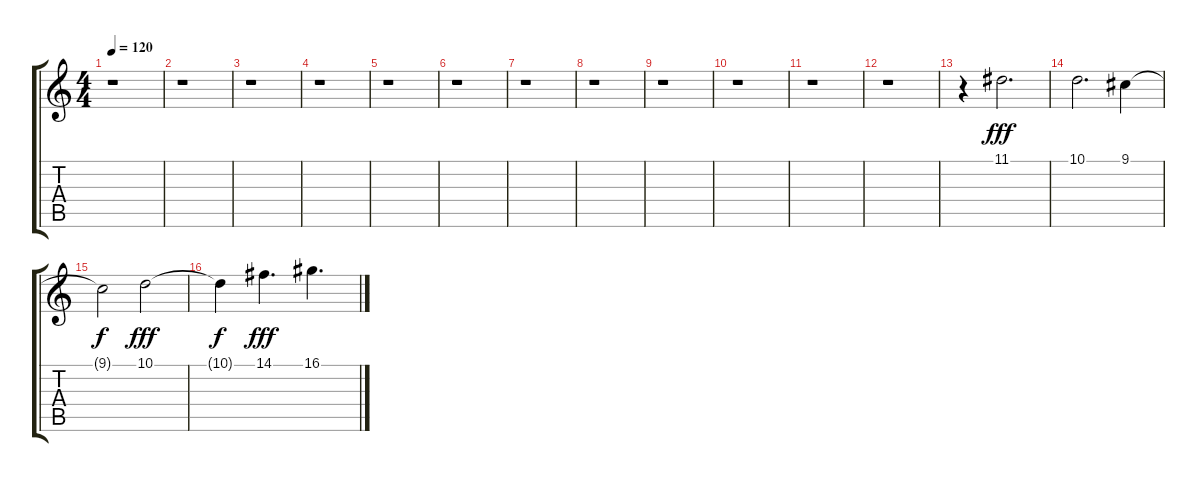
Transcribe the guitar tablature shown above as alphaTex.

\track "" {instrument flute}
\staff {score tabs}
\tuning (E4 B3 G3 D3 A2 E2) {hide}
\ts (4 4)
\tempo 120
\clef g2
\ks c
r.1{dy f} |
r.1 |
r.1 |
r.1 |
r.1 |
r.1 |
r.1 |
r.1 |
r.1 |
r.1 |
r.1 |
r.1 |
r.4 11.1.2{d dy fff} |
10.1.2{d} 9.1.4 |
9.1{t}.2{dy f} 10.1.2{dy fff} |
10.1{t}.4{dy f} 14.1.4{d dy fff} 16.1.4{d}
